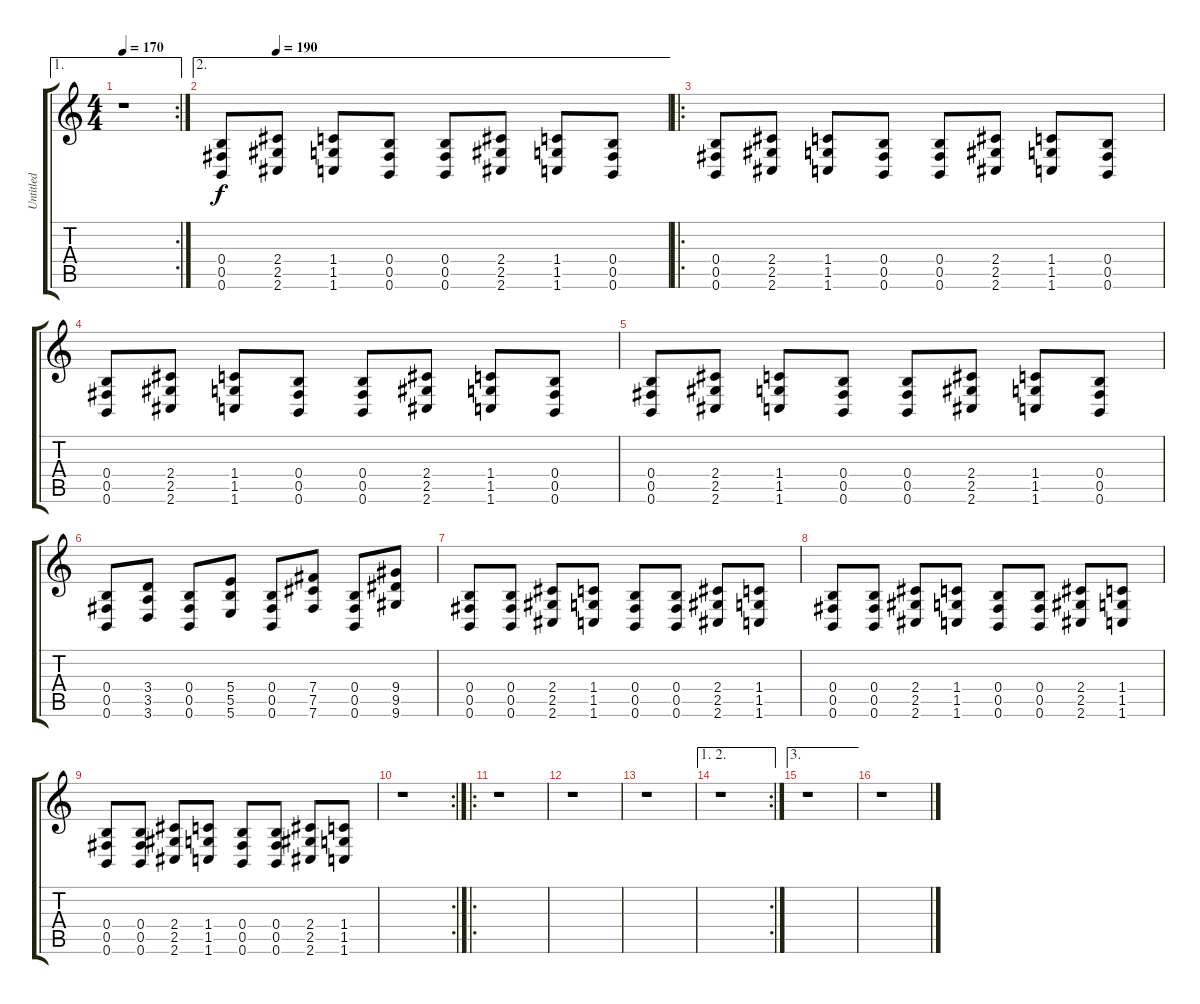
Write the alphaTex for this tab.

\track ("Untitled" "Untitled") {instrument distortionguitar}
\staff {score tabs}
\tuning (Db4 Ab3 E3 B2 Gb2 B1) {hide}
\ae 1
\rc 2
\ts (4 4)
\tempo 170
\clef g2
\ks c
r.1{dy f} |
\ae 2
\tempo (190 0.125)
(0.4 0.5 0.6).8 (2.4 2.5 2.6).8 (1.4 1.5 1.6).8 (0.4 0.5 0.6).8 (0.4 0.5 0.6).8 (2.4 2.5 2.6).8 (1.4 1.5 1.6).8 (0.4 0.5 0.6).8 |
\ro
(0.4 0.5 0.6).8 (2.4 2.5 2.6).8 (1.4 1.5 1.6).8 (0.4 0.5 0.6).8 (0.4 0.5 0.6).8 (2.4 2.5 2.6).8 (1.4 1.5 1.6).8 (0.4 0.5 0.6).8 |
(0.4 0.5 0.6).8 (2.4 2.5 2.6).8 (1.4 1.5 1.6).8 (0.4 0.5 0.6).8 (0.4 0.5 0.6).8 (2.4 2.5 2.6).8 (1.4 1.5 1.6).8 (0.4 0.5 0.6).8 |
(0.4 0.5 0.6).8 (2.4 2.5 2.6).8 (1.4 1.5 1.6).8 (0.4 0.5 0.6).8 (0.4 0.5 0.6).8 (2.4 2.5 2.6).8 (1.4 1.5 1.6).8 (0.4 0.5 0.6).8 |
(0.4 0.5 0.6).8 (3.4 3.5 3.6).8 (0.4 0.5 0.6).8 (5.4 5.5 5.6).8 (0.4 0.5 0.6).8 (7.4 7.5 7.6).8 (0.4 0.5 0.6).8 (9.4 9.5 9.6).8 |
(0.4 0.5 0.6).8 (0.4 0.5 0.6).8 (2.4 2.5 2.6).8 (1.4 1.5 1.6).8 (0.4 0.5 0.6).8 (0.4 0.5 0.6).8 (2.4 2.5 2.6).8 (1.4 1.5 1.6).8 |
(0.4 0.5 0.6).8 (0.4 0.5 0.6).8 (2.4 2.5 2.6).8 (1.4 1.5 1.6).8 (0.4 0.5 0.6).8 (0.4 0.5 0.6).8 (2.4 2.5 2.6).8 (1.4 1.5 1.6).8 |
(0.4 0.5 0.6).8 (0.4 0.5 0.6).8 (2.4 2.5 2.6).8 (1.4 1.5 1.6).8 (0.4 0.5 0.6).8 (0.4 0.5 0.6).8 (2.4 2.5 2.6).8 (1.4 1.5 1.6).8 |
\rc 2
r.1 |
\ro
r.1 |
r.1 |
r.1 |
\ae (1 2)
\rc 2
r.1 |
\ae 3
r.1 |
r.1
